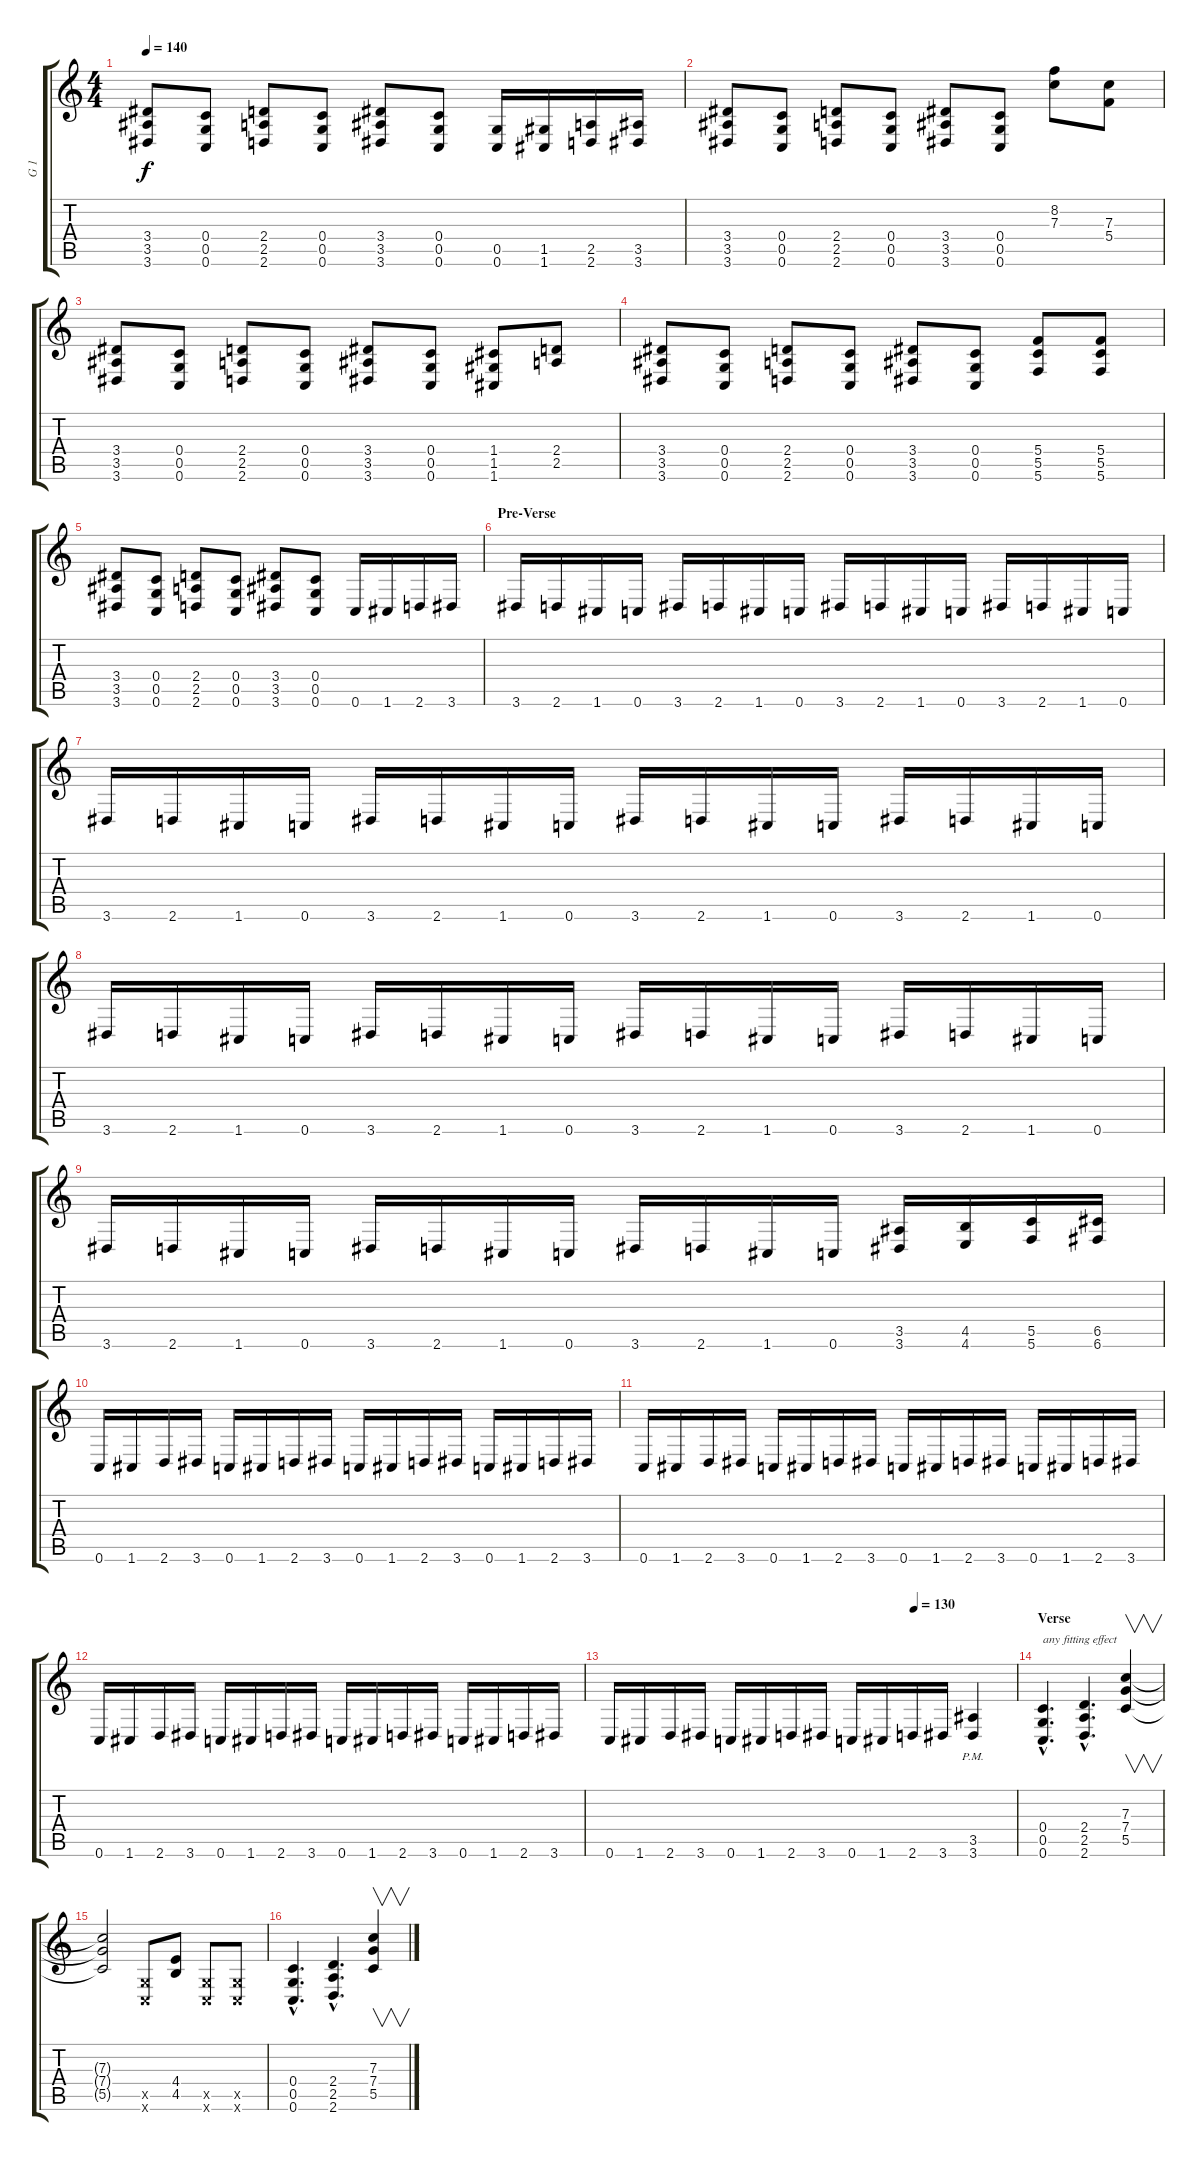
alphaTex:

\track ("G 1" "G 1") {instrument distortionguitar}
\staff {score tabs}
\tuning (D4 A3 F3 C3 G2 C2) {hide}
\ts (4 4)
\tempo 140
\clef g2
\ks c
(3.4 3.5 3.6).8{dy f} (0.4 0.5 0.6).8 (2.4 2.5 2.6).8 (0.4 0.5 0.6).8 (3.4 3.5 3.6).8 (0.4 0.5 0.6).8 (0.5 0.6).16 (1.5 1.6).16 (2.5 2.6).16 (3.5 3.6).16 |
(3.4 3.5 3.6).8 (0.4 0.5 0.6).8 (2.4 2.5 2.6).8 (0.4 0.5 0.6).8 (3.4 3.5 3.6).8 (0.4 0.5 0.6).8 (8.2 7.3).8 (7.3 5.4).8 |
(3.4 3.5 3.6).8 (0.4 0.5 0.6).8 (2.4 2.5 2.6).8 (0.4 0.5 0.6).8 (3.4 3.5 3.6).8 (0.4 0.5 0.6).8 (1.4 1.5 1.6).8 (2.4 2.5).8 |
(3.4 3.5 3.6).8 (0.4 0.5 0.6).8 (2.4 2.5 2.6).8 (0.4 0.5 0.6).8 (3.4 3.5 3.6).8 (0.4 0.5 0.6).8 (5.4 5.5 5.6).8 (5.4 5.5 5.6).8 |
(3.4 3.5 3.6).8 (0.4 0.5 0.6).8 (2.4 2.5 2.6).8 (0.4 0.5 0.6).8 (3.4 3.5 3.6).8 (0.4 0.5 0.6).8 0.6.16 1.6.16 2.6.16 3.6.16 |
\section ("" "Pre-Verse")
3.6.16 2.6.16 1.6.16 0.6.16 3.6.16 2.6.16 1.6.16 0.6.16 3.6.16 2.6.16 1.6.16 0.6.16 3.6.16 2.6.16 1.6.16 0.6.16 |
3.6.16 2.6.16 1.6.16 0.6.16 3.6.16 2.6.16 1.6.16 0.6.16 3.6.16 2.6.16 1.6.16 0.6.16 3.6.16 2.6.16 1.6.16 0.6.16 |
3.6.16 2.6.16 1.6.16 0.6.16 3.6.16 2.6.16 1.6.16 0.6.16 3.6.16 2.6.16 1.6.16 0.6.16 3.6.16 2.6.16 1.6.16 0.6.16 |
3.6.16 2.6.16 1.6.16 0.6.16 3.6.16 2.6.16 1.6.16 0.6.16 3.6.16 2.6.16 1.6.16 0.6.16 (3.5 3.6).16 (4.5 4.6).16 (5.5 5.6).16 (6.5 6.6).16 |
0.6.16 1.6.16 2.6.16 3.6.16 0.6.16 1.6.16 2.6.16 3.6.16 0.6.16 1.6.16 2.6.16 3.6.16 0.6.16 1.6.16 2.6.16 3.6.16 |
0.6.16 1.6.16 2.6.16 3.6.16 0.6.16 1.6.16 2.6.16 3.6.16 0.6.16 1.6.16 2.6.16 3.6.16 0.6.16 1.6.16 2.6.16 3.6.16 |
0.6.16 1.6.16 2.6.16 3.6.16 0.6.16 1.6.16 2.6.16 3.6.16 0.6.16 1.6.16 2.6.16 3.6.16 0.6.16 1.6.16 2.6.16 3.6.16 |
\tempo (130 0.75)
0.6.16 1.6.16 2.6.16 3.6.16 0.6.16 1.6.16 2.6.16 3.6.16 0.6.16 1.6.16 2.6.16 3.6.16 (3.5{pm} 3.6{pm}).4 |
\section ("" "Verse")
(0.4{hac} 0.5{hac} 0.6{hac}).4{d txt "any fitting effect" instrument electricguitarjazz} (2.4{hac} 2.5{hac} 2.6{hac}).4{d} (7.3 7.4 5.5).4{v} |
(7.3{t} 7.4{t} 5.5{t}).2 (0.5{x} 0.6{x}).8 (4.4 4.5).8 (0.5{x} 0.6{x}).8 (0.5{x} 0.6{x}).8 |
(0.4{hac} 0.5{hac} 0.6{hac}).4{d} (2.4{hac} 2.5{hac} 2.6{hac}).4{d} (7.3 7.4 5.5).4{v}
